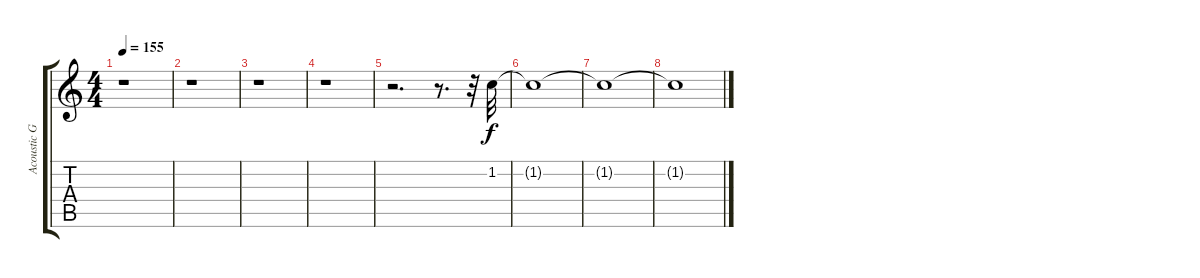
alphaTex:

\track ("Acoustic Guitar" "Acoustic G") {instrument acousticguitarnylon}
\staff {score tabs}
\tuning (E4 B3 G3 D3 A2 E2) {hide}
\ts (4 4)
\tempo 155
\clef g2
\ks c
r.1{dy f} |
r.1 |
r.1 |
r.1 |
r.2{d} r.8{d} r.32 1.2.32{volume 8 instrument lead3calliope} |
1.2{t}.1 |
1.2{t}.1 |
1.2{t}.1
